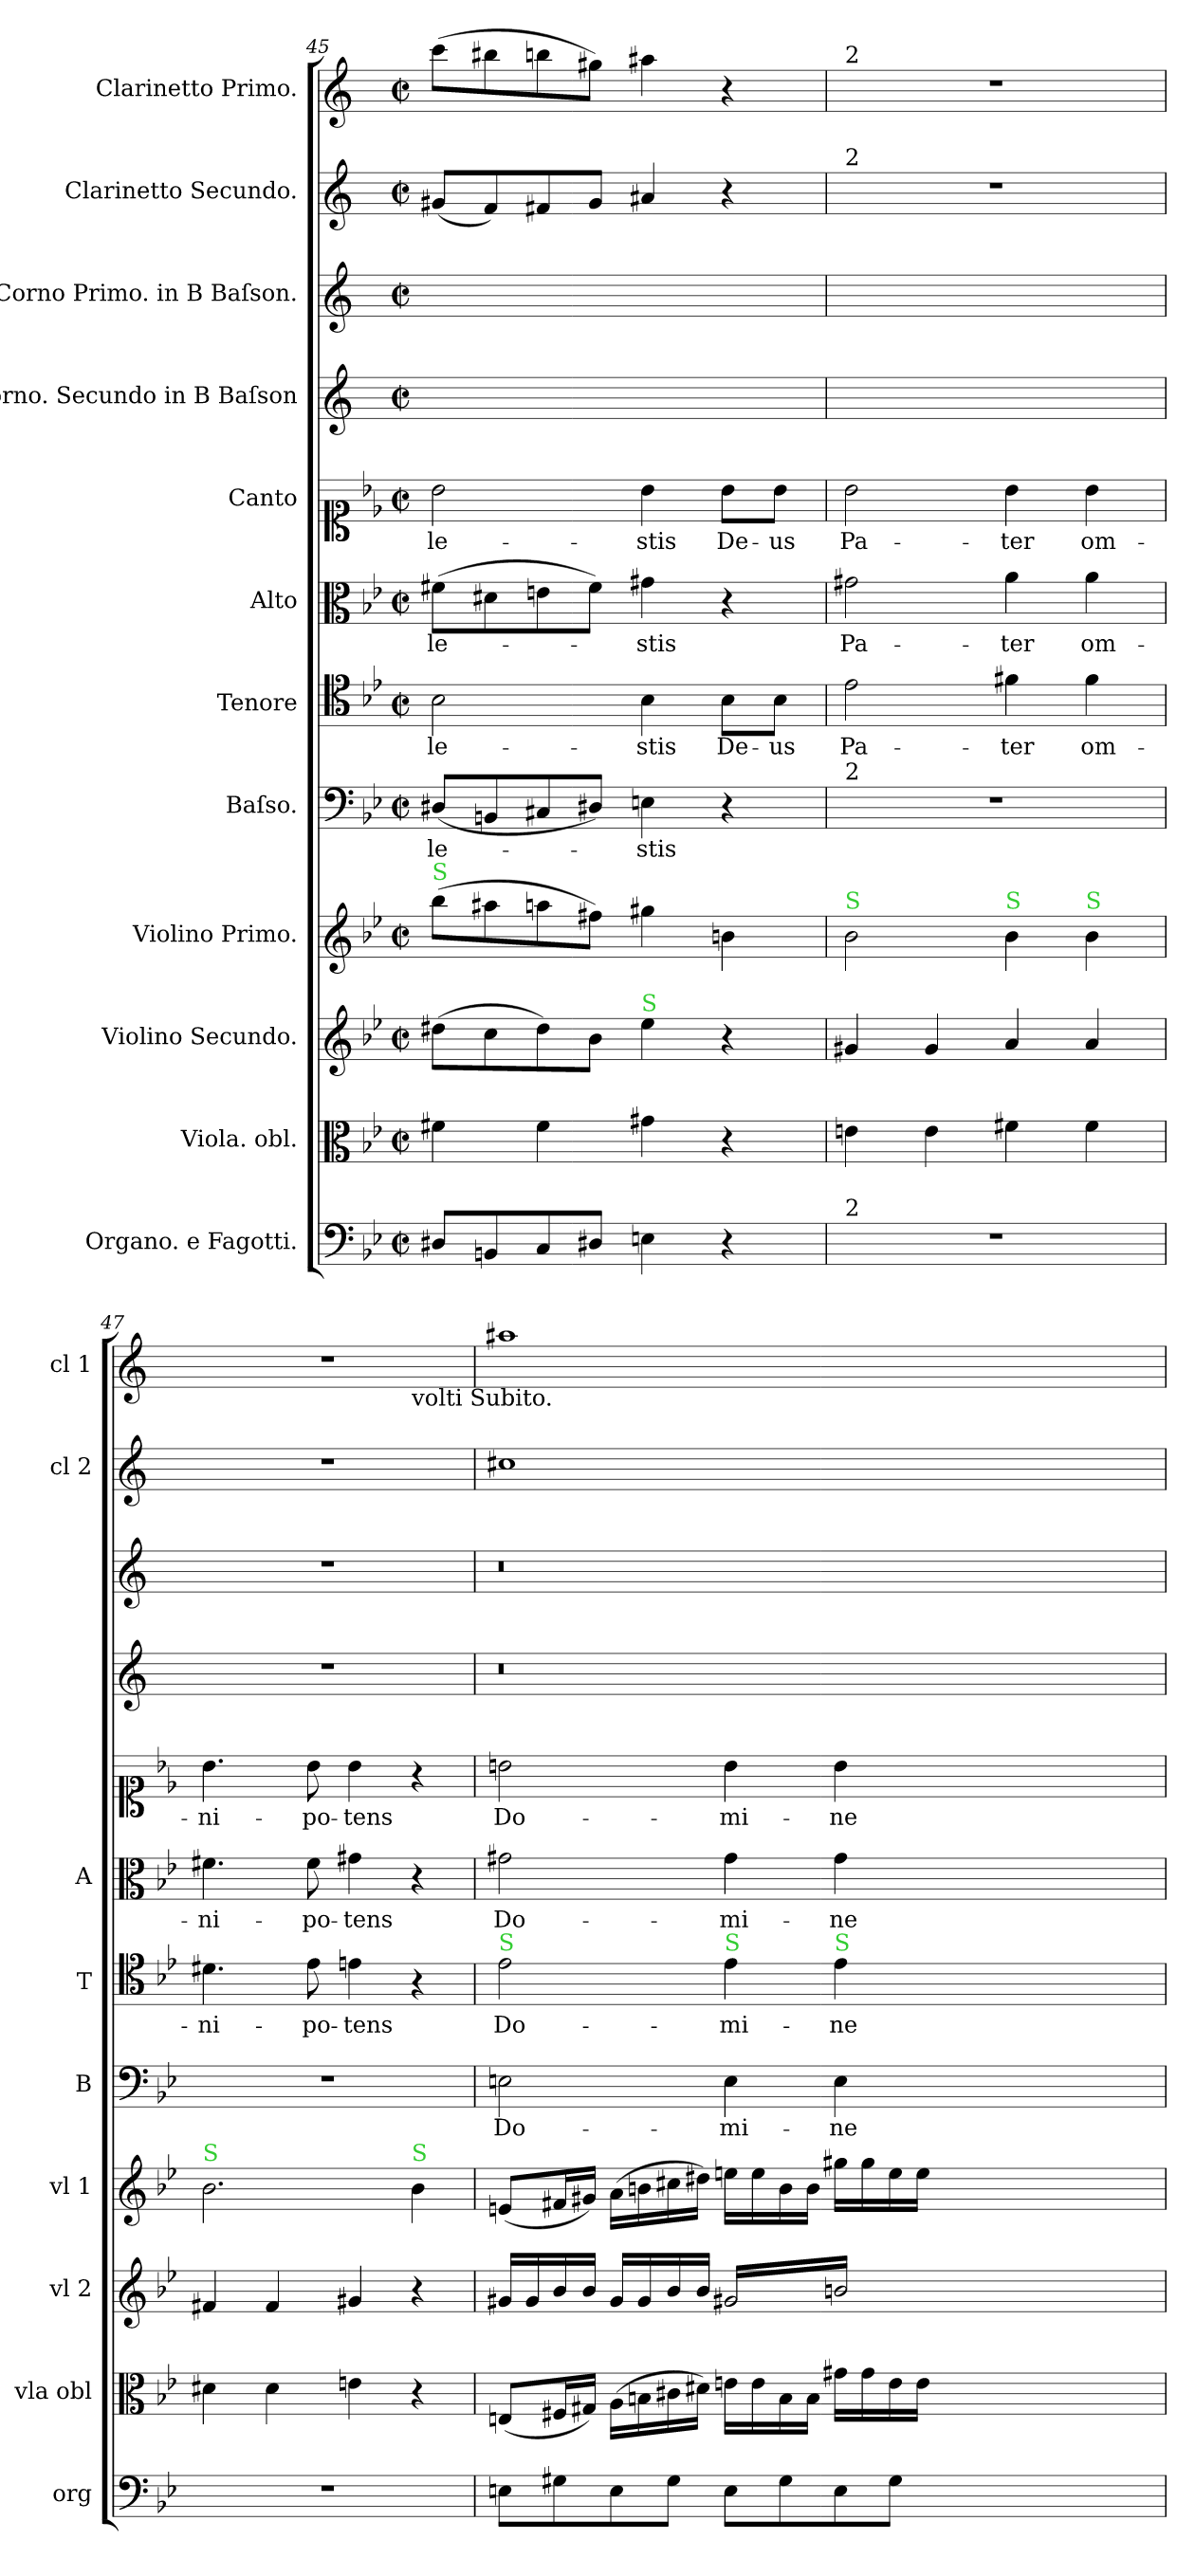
**kern	**kern	**dynam	**kern	**dynam	**kern	**dynam	**kern	**text	**kern	**text	**kern	**text	**kern	**text	**kern	**kern	**kern	**kern
*part12	*part11	*part11	*part10	*part10	*part9	*part9	*part8	*part8	*part7	*part7	*part6	*part6	*part5	*part5	*part4	*part3	*part2	*part1
*staff12	*staff11	*staff11	*staff10	*staff10	*staff9	*staff9	*staff8	*staff8	*staff7	*staff7	*staff6	*staff6	*staff5	*staff5	*staff4	*staff3	*staff2	*staff1
*I"Organo. e Fagotti.	*I"Viola. obl.	*	*I"Violino Secundo.	*	*I"Violino Primo.	*	*I"Baſso.	*	*I"Tenore	*	*I"Alto	*	*I"Canto	*	*I"Corno. Secundo in B Baſson	*I"Corno Primo. in B Baſson.	*I"Clarinetto Secundo.	*I"Clarinetto Primo.
*I'org	*I'vla obl	*	*I'vl 2	*	*I'vl 1	*	*I'B	*	*I'T	*	*I'A	*	*	*	*	*	*I'cl 2	*I'cl 1
*clefF4	*clefC3	*	*clefG2	*	*clefG2	*	*clefF4	*	*clefC4	*	*clefC3	*	*clefC1	*	*clefG2	*clefG2	*clefG2	*clefG2
*	*	*	*	*	*	*	*	*	*	*	*	*	*	*	*ITrd1c2	*ITrd1c2	*ITrd1c2	*ITrd1c2
*k[b-e-]	*k[b-e-]	*	*k[b-e-]	*	*k[b-e-]	*	*k[b-e-]	*	*k[b-e-]	*	*k[b-e-]	*	*k[b-e-]	*	*k[b-e-]	*k[b-e-]	*k[b-e-]	*k[b-e-]
*	*B-:	*	*B-:	*	*B-:	*	*B-:	*	*B-:	*	*B-:	*	*B-:	*	*B-:	*B-:	*B-:	*B-:
*M2/2	*M2/2	*	*M2/2	*	*M2/2	*	*M2/2	*	*M2/2	*	*M2/2	*	*M2/2	*	*M2/2	*M2/2	*M2/2	*M2/2
*met(c|)	*met(c|)	*	*met(c|)	*	*met(c|)	*	*met(c|)	*	*met(c|)	*	*met(c|)	*	*met(c|)	*	*met(c|)	*met(c|)	*met(c|)	*met(c|)
=45	=45	=45	=45	=45	=45	=45	=45	=45	=45	=45	=45	=45	=45	=45	=45	=45	=45	=45
!	!	!	!	!	!LO:TX:a:color=limegreen:t=S	!	!	!	!	!	!	!	!	!	!	!	!	!
8D#X/L	4f#X\	.	(8dd#X\L	.	(8bb-\L	.	(8D#X/L	-le-	2B-\	-le-	(8f#X\L	-le-	2b-\	-le-	1ryy	1ryy	(8f#X/L	(8bb-\L
8BBn/	.	.	8cc\	.	8aa#X\	.	8BBn/	.	.	.	8d#X\	.	.	.	.	.	8e-/)	8aa#X\
8C/	4f#\	.	8dd#\)	.	8aan\	.	8C#X/	.	.	.	8en\	.	.	.	.	.	8en/	8aan\
8D#X/J	.	.	8b-\J	.	8ff#X\J)	.	8D#X/J)	.	.	.	8f#\J)	.	.	.	.	.	8f#/J	8ff#X\J)
!	!	!	!LO:TX:a:color=limegreen:t=S	!	!	!	!	!	!	!	!	!	!	!	!	!	!	!
4En\	4g#X\	.	4ee-\	.	4gg#X\	.	4En\	-stis	4B-\	-stis	4g#X\	-stis	4b-\	-stis	.	.	4g#X/	4gg#X\
4r	4r	.	4r	.	4bn\	pia	4r	.	8B-\L	De-	4r	.	8b-\L	De-	.	.	4r	4r
.	.	.	.	.	.	.	.	.	8B-\J	-us	.	.	8b-\J	-us	.	.	.	.
=46	=46	=46	=46	=46	=46	=46	=46	=46	=46	=46	=46	=46	=46	=46	=46	=46	=46	=46
!	!	!	!	!	!	!	!	!	!	!	!	!	!	!	!	!	!	!LO:TX:a:t=2
!	!	!	!	!	!	!	!	!	!	!	!	!	!	!	!	!	!LO:TX:a:t=2	!
!	!	!	!	!	!	!	!LO:TX:a:t=2	!	!	!	!	!	!	!	!	!	!	!
!	!	!	!	!	!LO:TX:a:color=limegreen:t=S	!	!	!	!	!	!	!	!	!	!	!	!	!
!LO:TX:a:t=2	!	!	!	!	!	!	!	!	!	!	!	!	!	!	!	!	!	!
!	!	!	!	!LO:DY:rj	!	!	!	!	!	!	!	!	!	!	!	!	!	!
1r	4en\	pia	4g#X/	pia	2b-\	.	1r	.	2e-\	Pa-	2g#X\	Pa-	2b-\	Pa-	1ryy	1ryy	1r	1r
.	4e\	.	4g#/	.	.	.	.	.	.	.	.	.	.	.	.	.	.	.
!	!	!	!	!	!LO:TX:a:color=limegreen:t=S	!	!	!	!	!	!	!	!	!	!	!	!	!
.	4f#X\	.	4a/	.	4b-\	.	.	.	4f#X\	-ter	4a\	-ter	4b-\	-ter	.	.	.	.
!	!	!	!	!	!LO:TX:a:color=limegreen:t=S	!	!	!	!	!	!	!	!	!	!	!	!	!
.	4f#\	.	4a/	.	4b-\	.	.	.	4f#\	om-	4a\	om-	4b-\	om-	.	.	.	.
=47	=47	=47	=47	=47	=47	=47	=47	=47	=47	=47	=47	=47	=47	=47	=47	=47	=47	=47
!	!	!	!	!	!LO:TX:a:color=limegreen:t=S	!	!	!	!	!	!	!	!	!	!	!	!	!
*	*	*	*	*	*	*	*	*	*	*	*	*	*	*	*	*	*	*^
1r	4d#X\	.	4f#X/	.	2.b-\	.	1r	.	4.d#X\	-ni-	4.f#X\	-ni-	4.b-\	-ni-	1r	1r	1r	1r	2.ryy
.	4d#\	.	4f#/	.	.	.	.	.	.	.	.	.	.	.	.	.	.	.	.
.	.	.	.	.	.	.	.	.	8e-\	-po-	8f#\	-po-	8b-\	-po-	.	.	.	.	.
.	4en\	.	4g#X/	.	.	.	.	.	4en\	-tens	4g#X\	-tens	4b-\	-tens	.	.	.	.	.
!	!	!	!	!	!	!	!	!	!	!	!	!	!	!	!	!	!	!	!LO:TX:b:t=volti Subito.
!	!	!	!	!	!LO:TX:a:color=limegreen:t=S	!	!	!	!	!	!	!	!	!	!	!	!	!	!
.	4r	fort	4r	.	4b-\	forto	.	.	4r	.	4r	.	4r	.	.	.	.	.	4ryy
=48	=48	=48	=48	=48	=48	=48	=48	=48	=48	=48	=48	=48	=48	=48	=48	=48	=48	=48	=48
!	!	!	!	!	!	!	!	!	!LO:TX:a:color=limegreen:t=S	!	!	!	!	!	!	!	!	!	!
*	*	*	*	*	*	*	*	*	*	*	*	*	*	*	*	*	*	*v	*v
8En\L	(8En/L	.	16g#X/LL	forte	(8en/L	.	2En\	Do-	2e-\	Do-	2g#X\	Do-	2bn\	Do-	0.r	0.r	1bn	1gg#X
.	.	.	16g#/	.	.	.	.	.	.	.	.	.	.	.	.	.	.	.
8G#X\	16F#X/L	.	16b-/	.	16f#X/L	.	.	.	.	.	.	.	.	.	.	.	.	.
.	16G#X/JJ)	.	16b-/JJ	.	16g#X/JJ)	.	.	.	.	.	.	.	.	.	.	.	.	.
8E\	(16A\LL	.	16g#/LL	.	(16a\LL	.	.	.	.	.	.	.	.	.	.	.	.	.
.	16Bn\	.	16g#/	.	16bn\	.	.	.	.	.	.	.	.	.	.	.	.	.
8G#\J	16c#X\	.	16b-/	.	16cc#X\	.	.	.	.	.	.	.	.	.	.	.	.	.
.	16d#X\JJ)	.	16b-/JJ	.	16dd#X\JJ)	.	.	.	.	.	.	.	.	.	.	.	.	.
!	!	!	!	!	!	!	!	!	!LO:TX:a:color=limegreen:t=S	!	!	!	!	!	!	!	!	!
*	*	*	*tremolo	*	*	*	*	*	*	*	*	*	*	*	*	*	*	*
8E\L	16en\LL	.	16g#X/LL	.	16een\LL	.	4E\	-mi-	4e-\	-mi-	4g#\	-mi-	4b\	-mi-	.	.	.	.
.	16e\	.	16bn/	.	16ee\	.	.	.	.	.	.	.	.	.	.	.	.	.
8G#\	16B\	.	16g#X/	.	16b\	.	.	.	.	.	.	.	.	.	.	.	.	.
.	16B\JJ	.	16bn/	.	16b\JJ	.	.	.	.	.	.	.	.	.	.	.	.	.
!	!	!	!	!	!	!	!	!	!LO:TX:a:color=limegreen:t=S	!	!	!	!	!	!	!	!	!
8E\	16g#X\LL	.	16g#X/	.	16gg#X\LL	.	4E\	-ne	4e-\	-ne	4g#\	-ne	4b\	-ne	.	.	.	.
.	16g#\	.	16bn/	.	16gg#\	.	.	.	.	.	.	.	.	.	.	.	.	.
8G#\J	16e\	.	16g#X/	.	16ee\	.	.	.	.	.	.	.	.	.	.	.	.	.
.	16e\JJ	.	16bn/JJ	.	16ee\JJ	.	.	.	.	.	.	.	.	.	.	.	.	.
*	*	*	*Xtremolo	*	*	*	*	*	*	*	*	*	*	*	*	*	*	*
0ryy	0ryy	.	0ryy	.	0ryy	.	0ryy	.	0ryy	.	0ryy	.	0ryy	.	.	.	0ryy	0ryy
.	.	.	.	.	.	.	.	.	.	.	.	.	.	.	.	.	.	.
.	.	.	.	.	.	.	.	.	.	.	.	.	.	.	.	.	.	.
.	.	.	.	.	.	.	.	.	.	.	.	.	.	.	.	.	.	.
=	=	=	=	=	=	=	=	=	=	=	=	=	=	=	=	=	=	=
*-	*-	*-	*-	*-	*-	*-	*-	*-	*-	*-	*-	*-	*-	*-	*-	*-	*-	*-
